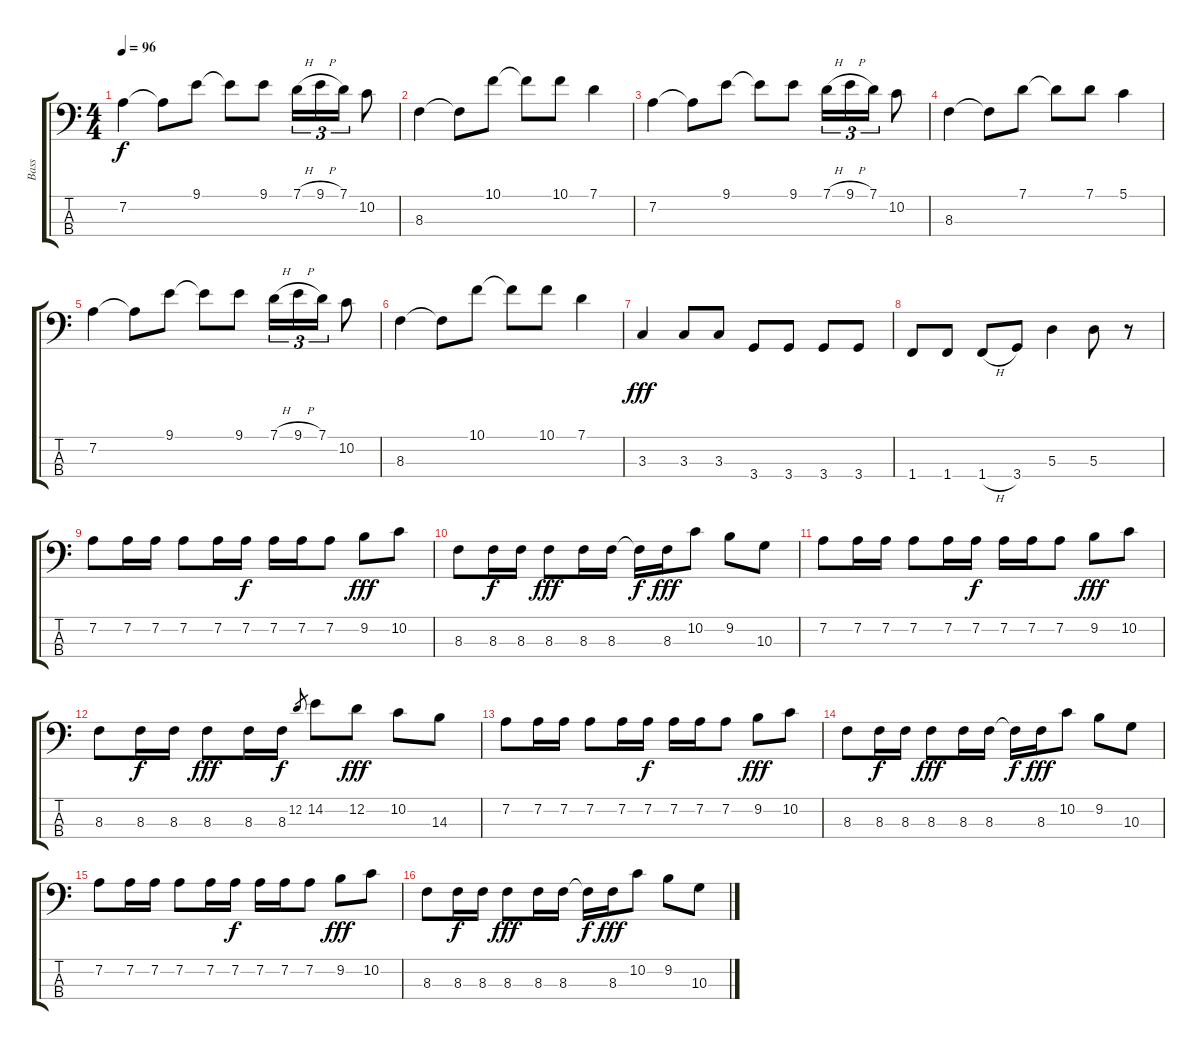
\track ("Bass" "Bass") {instrument electricbassfinger}
\staff {score tabs}
\tuning (G2 D2 A1 E1) {hide}
\ts (4 4)
\tempo 96
\clef f4
\ks c
7.2.4{dy f} 7.2{t}.8 9.1.8 9.1{t}.8 9.1.8 7.1{h}.16{tu (3 2)} 9.1{h}.16{tu (3 2)} 7.1.16{tu (3 2)} 10.2.8 |
8.3.4 8.3{t}.8 10.1.8 10.1{t}.8 10.1.8 7.1.4 |
7.2.4 7.2{t}.8 9.1.8 9.1{t}.8 9.1.8 7.1{h}.16{tu (3 2)} 9.1{h}.16{tu (3 2)} 7.1.16{tu (3 2)} 10.2.8 |
8.3.4 8.3{t}.8 7.1.8 7.1{t}.8 7.1.8 5.1.4 |
7.2.4 7.2{t}.8 9.1.8 9.1{t}.8 9.1.8 7.1{h}.16{tu (3 2)} 9.1{h}.16{tu (3 2)} 7.1.16{tu (3 2)} 10.2.8 |
8.3.4 8.3{t}.8 10.1.8 10.1{t}.8 10.1.8 7.1.4 |
3.3.4{dy fff} 3.3.8 3.3.8 3.4.8 3.4.8 3.4.8 3.4.8 |
1.4.8 1.4.8 1.4{h}.8 3.4.8 5.3.4 5.3.8 r.8 |
7.2.8 7.2.16 7.2.16 7.2.8 7.2.16 7.2.16{dy f} 7.2.16 7.2.16 7.2.8 9.2.8{dy fff} 10.2.8 |
8.3.8 8.3.16{dy f} 8.3.16 8.3.8{dy fff} 8.3.16 8.3.16 8.3{t}.16{dy f} 8.3.16{dy fff} 10.2.8 9.2.8 10.3.8 |
7.2.8 7.2.16 7.2.16 7.2.8 7.2.16 7.2.16{dy f} 7.2.16 7.2.16 7.2.8 9.2.8{dy fff} 10.2.8 |
8.3.8 8.3.16{dy f} 8.3.16 8.3.8{dy fff} 8.3.16 8.3.16{dy f} 12.2.8{gr} 14.2.8 12.2.8{dy fff} 10.2.8 14.3.8 |
7.2.8 7.2.16 7.2.16 7.2.8 7.2.16 7.2.16{dy f} 7.2.16 7.2.16 7.2.8 9.2.8{dy fff} 10.2.8 |
8.3.8 8.3.16{dy f} 8.3.16 8.3.8{dy fff} 8.3.16 8.3.16 8.3{t}.16{dy f} 8.3.16{dy fff} 10.2.8 9.2.8 10.3.8 |
7.2.8 7.2.16 7.2.16 7.2.8 7.2.16 7.2.16{dy f} 7.2.16 7.2.16 7.2.8 9.2.8{dy fff} 10.2.8 |
8.3.8 8.3.16{dy f} 8.3.16 8.3.8{dy fff} 8.3.16 8.3.16 8.3{t}.16{dy f} 8.3.16{dy fff} 10.2.8 9.2.8 10.3.8
